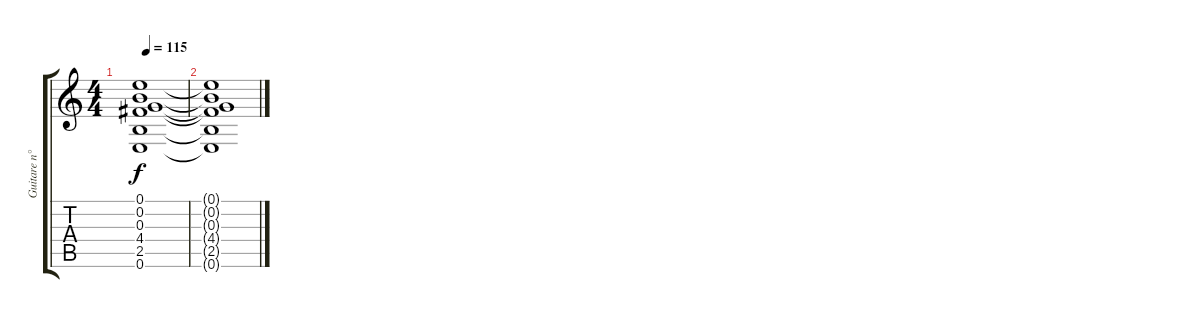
\track ("Guitare n°1" "Guitare n°") {instrument acousticguitarsteel}
\staff {score tabs}
\tuning (E4 B3 G3 D3 A2 E2) {hide}
\ts (4 4)
\tempo 115
\clef g2
\ks c
(0.1{t} 0.2{t} 0.3{t} 4.4{t} 2.5{t} 0.6{t}).1{dy f} |
(0.1{t} 0.2{t} 0.3{t} 4.4{t} 2.5{t} 0.6{t}).1
